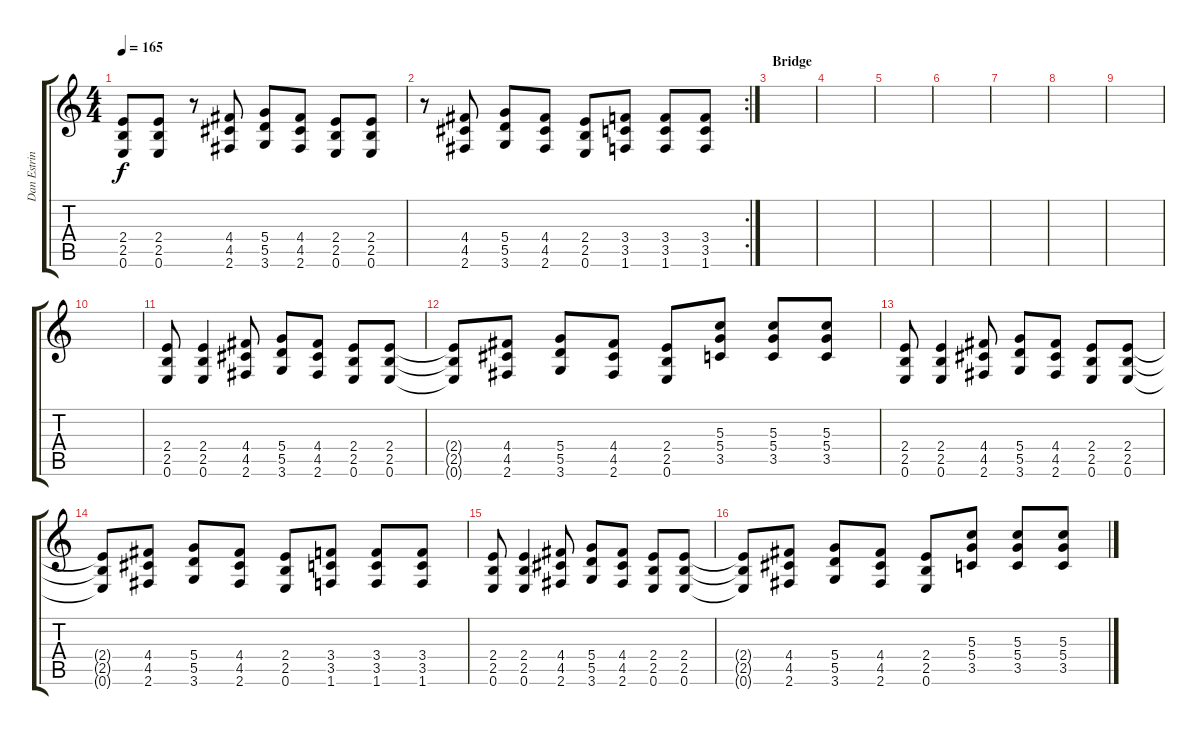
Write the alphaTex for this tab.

\track ("Dan Estrin doubled" "Dan Estrin") {instrument distortionguitar}
\staff {score tabs}
\tuning (E4 B3 G3 D3 A2 E2) {hide}
\ts (4 4)
\tempo 165
\clef g2
\ks c
(2.4 2.5 0.6).8{dy f} (2.4 2.5 0.6).8 r.8 (4.4 4.5 2.6).8 (5.4 5.5 3.6).8 (4.4 4.5 2.6).8 (2.4 2.5 0.6).8 (2.4 2.5 0.6).8 |
\rc 2
r.8 (4.4 4.5 2.6).8 (5.4 5.5 3.6).8 (4.4 4.5 2.6).8 (2.4 2.5 0.6).8 (3.4 3.5 1.6).8 (3.4 3.5 1.6).8 (3.4 3.5 1.6).8 |
\section ("" "Bridge")
|
|
|
|
|
|
|
|
(2.4 2.5 0.6).8 (2.4 2.5 0.6).4 (4.4 4.5 2.6).8 (5.4 5.5 3.6).8 (4.4 4.5 2.6).8 (2.4 2.5 0.6).8 (2.4 2.5 0.6).8 |
(2.4{t} 2.5{t} 0.6{t}).8 (4.4 4.5 2.6).8 (5.4 5.5 3.6).8 (4.4 4.5 2.6).8 (2.4 2.5 0.6).8 (5.3 5.4 3.5).8 (5.3 5.4 3.5).8 (5.3 5.4 3.5).8 |
(2.4 2.5 0.6).8 (2.4 2.5 0.6).4 (4.4 4.5 2.6).8 (5.4 5.5 3.6).8 (4.4 4.5 2.6).8 (2.4 2.5 0.6).8 (2.4 2.5 0.6).8 |
(2.4{t} 2.5{t} 0.6{t}).8 (4.4 4.5 2.6).8 (5.4 5.5 3.6).8 (4.4 4.5 2.6).8 (2.4 2.5 0.6).8 (3.4 3.5 1.6).8 (3.4 3.5 1.6).8 (3.4 3.5 1.6).8 |
(2.4 2.5 0.6).8 (2.4 2.5 0.6).4 (4.4 4.5 2.6).8 (5.4 5.5 3.6).8 (4.4 4.5 2.6).8 (2.4 2.5 0.6).8 (2.4 2.5 0.6).8 |
(2.4{t} 2.5{t} 0.6{t}).8 (4.4 4.5 2.6).8 (5.4 5.5 3.6).8 (4.4 4.5 2.6).8 (2.4 2.5 0.6).8 (5.3 5.4 3.5).8 (5.3 5.4 3.5).8 (5.3 5.4 3.5).8
